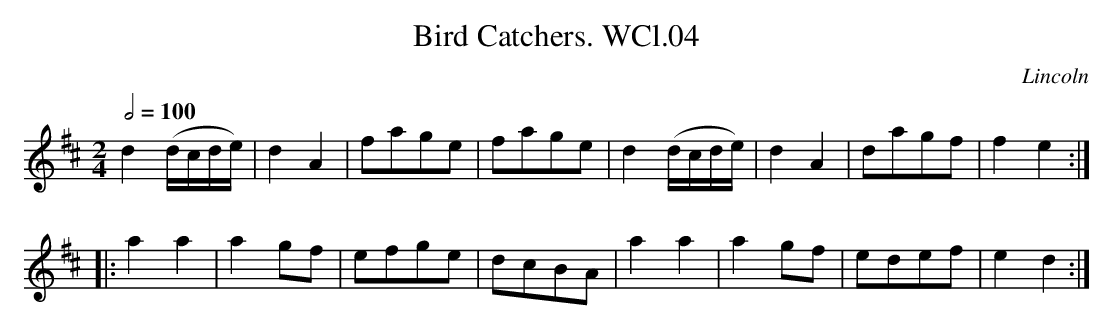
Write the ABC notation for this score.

X:1
T:Bird Catchers. WCl.04
L:1/8
M:2/4
O:Lincoln
Q:1/2=100
K:D
d2 (d/2c/2d/2e/2)|d2A2|fage|fage|\
d2 (d/2c/2d/2e/2)|d2 A2|dagf|f2e2:|!
|:a2 a2|a2 gf|efge|dcBA|a2 a2|a2 gf|edef|e2d2:|
